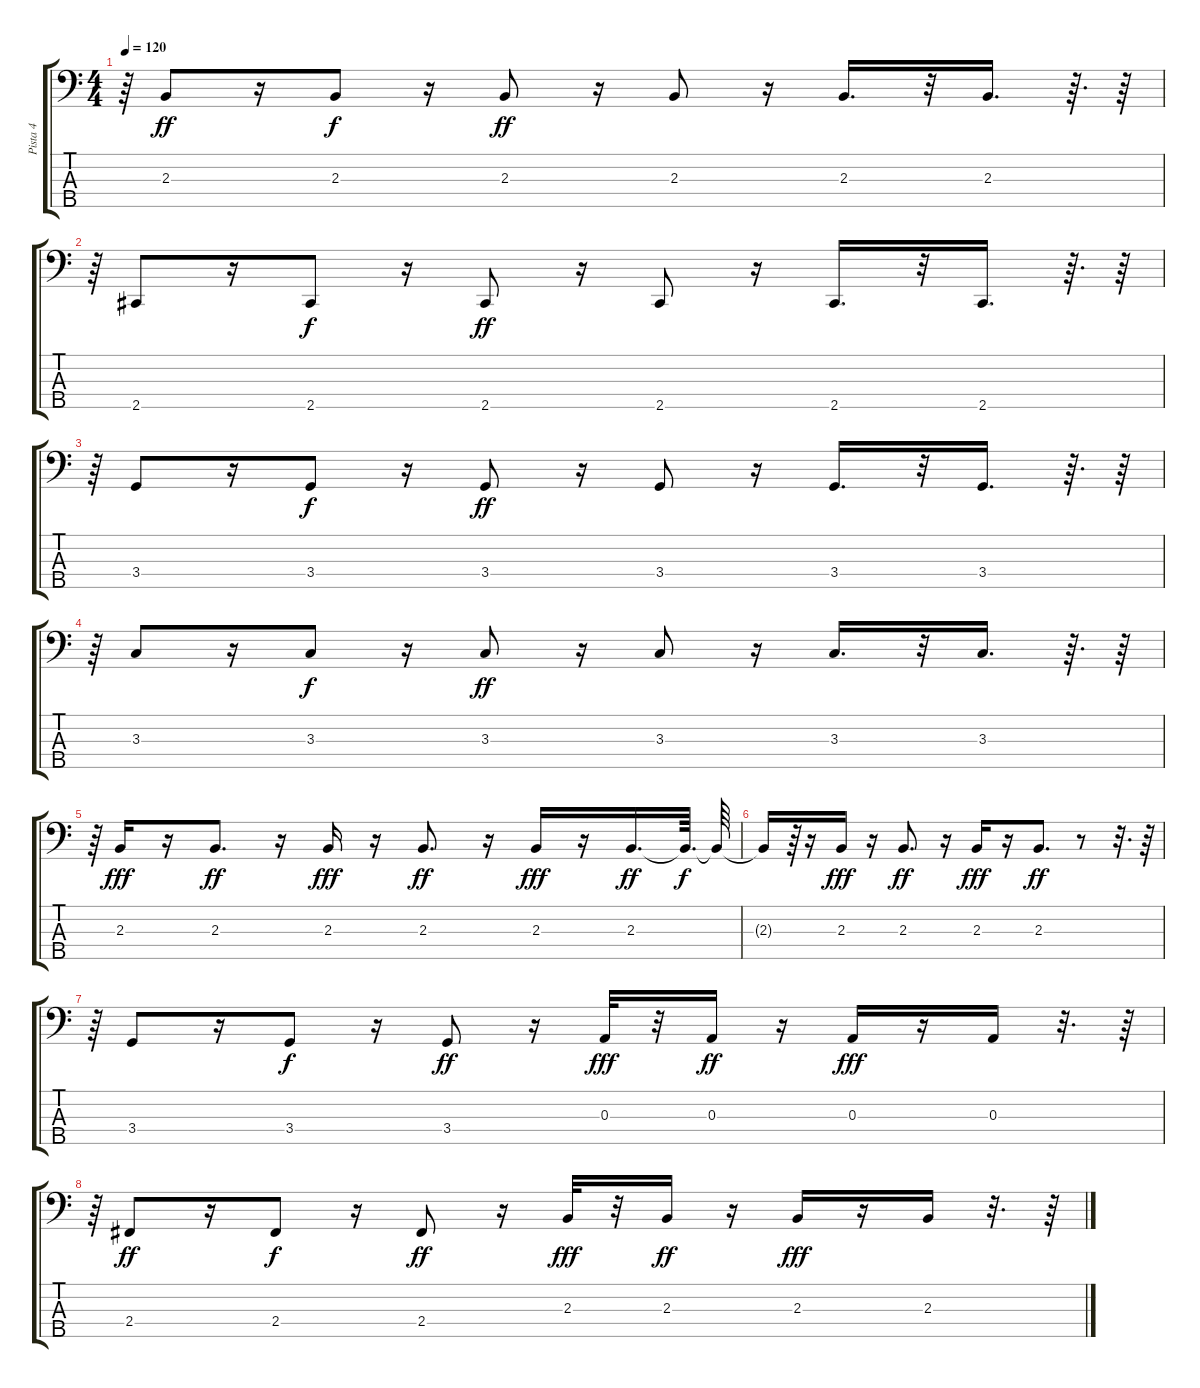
\track ("Pista 4" "Pista 4") {instrument electricbasspick}
\staff {score tabs}
\tuning (G2 D2 A1 E1 B0) {hide}
\ts (4 4)
\tempo 120
\clef f4
\ks c
r.64{dy ff} 2.3.8 r.16 2.3.8{dy f} r.16 2.3.8{dy ff} r.16 2.3.8 r.16 2.3.16{d} r.32 2.3.16{d} r.64{d} r.64 |
r.64 2.5.8 r.16 2.5.8{dy f} r.16 2.5.8{dy ff} r.16 2.5.8 r.16 2.5.16{d} r.32 2.5.16{d} r.64{d} r.64 |
r.64 3.4.8 r.16 3.4.8{dy f} r.16 3.4.8{dy ff} r.16 3.4.8 r.16 3.4.16{d} r.32 3.4.16{d} r.64{d} r.64 |
r.64 3.3.8 r.16 3.3.8{dy f} r.16 3.3.8{dy ff} r.16 3.3.8 r.16 3.3.16{d} r.32 3.3.16{d} r.64{d} r.64 |
r.64 2.3.16{dy fff} r.16 2.3.8{d dy ff} r.16 2.3.16{dy fff} r.16 2.3.8{d dy ff} r.16 2.3.16{dy fff} r.16 2.3.16{d dy ff} 2.3{t}.64{d dy f} 2.3{t}.64 |
2.3{t}.16 r.64 r.16 2.3.16{dy fff} r.16 2.3.8{d dy ff} r.16 2.3.16{dy fff} r.16 2.3.8{d dy ff} r.8 r.32{d} r.64 |
r.64 3.4.8 r.16 3.4.8{dy f} r.16 3.4.8{dy ff} r.16 0.3.32{dy fff} r.32 0.3.16{dy ff} r.16 0.3.16{dy fff} r.16 0.3.16 r.32{d} r.64 |
r.64 2.4.8{dy ff} r.16 2.4.8{dy f} r.16 2.4.8{dy ff} r.16 2.3.32{dy fff} r.32 2.3.16{dy ff} r.16 2.3.16{dy fff} r.16 2.3.16 r.32{d} r.64
